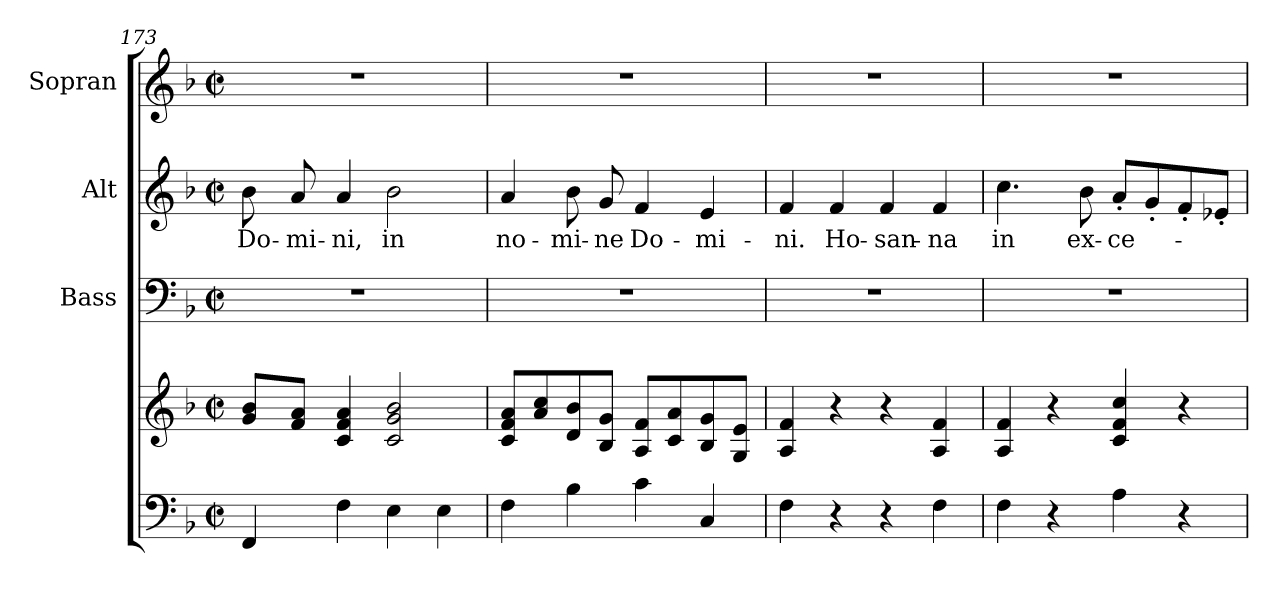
**kern	**kern	**kern	**kern	**text	**kern
*part4	*part4	*part3	*part2	*part2	*part1
*staff5	*staff4	*staff3	*staff2	*staff2	*staff1
*	*	*I"Bass	*I"Alt	*	*I"Sopran
*	*	*I'B.	*I'A.	*	*I'S.
*clefF4	*clefG2	*clefF4	*clefG2	*	*clefG2
*k[b-]	*k[b-]	*k[b-]	*k[b-]	*	*k[b-]
*F:	*F:	*F:	*F:	*	*F:
*M2/2	*M2/2	*M2/2	*M2/2	*	*M2/2
*met(c|)	*met(c|)	*met(c|)	*met(c|)	*	*met(c|)
=173	=173	=173	=173	=173	=173
!	!	!	!	!LO:LY:b	!
4FF/	8g/ 8b-/L	1r	8b-\	Do-	1r
!	!	!	!	!LO:LY:b	!
.	8f/ 8a/J	.	8a/	-mi-	.
!	!	!	!	!LO:LY:b	!
4F\	4c/ 4f/ 4a/	.	4a/	-ni,	.
!	!	!	!	!LO:LY:b	!
4E\	2c/ 2g/ 2b-/	.	2b-\	in	.
4E\	.	.	.	.	.
!!LO:LB:g=z
=174	=174	=174	=174	=174	=174
!	!	!	!	!LO:LY:b	!
4F\	8c/ 8f/ 8a/L	1r	4a/	no-	1r
.	8a/ 8cc/	.	.	.	.
!	!	!	!	!LO:LY:b	!
4B-\	8d/ 8b-/	.	8b-\	-mi-	.
!	!	!	!	!LO:LY:b	!
.	8B-/ 8g/J	.	8g/	-ne	.
!	!	!	!	!LO:LY:b	!
4c\	8A/ 8f/L	.	4f/	Do-	.
.	8c/ 8a/	.	.	.	.
!	!	!	!	!LO:LY:b	!
4C/	8B-/ 8g/	.	4e/	-mi-	.
.	8G/ 8e/J	.	.	.	.
=175	=175	=175	=175	=175	=175
!	!	!	!	!LO:LY:b	!
4F\	4A/ 4f/	1r	4f/	-ni.	1r
!	!	!	!	!LO:LY:b	!
4r	4r	.	4f/	Ho-	.
!	!	!	!	!LO:LY:b	!
4r	4r	.	4f/	-san-	.
!	!	!	!	!LO:LY:b	!
4F\	4A/ 4f/	.	4f/	-na	.
=176	=176	=176	=176	=176	=176
!	!	!	!	!LO:LY:b	!
4F\	4A/ 4f/	1r	4.cc\	in	1r
4r	4r	.	.	.	.
!	!	!	!	!LO:LY:b	!
.	.	.	8b-\	ex-	.
!	!	!	!	!LO:LY:b	!
4A\	4c/ 4f/ 4cc/	.	8a'</L	-ce-	.
.	.	.	8g'</	.	.
4r	4r	.	8f'</	.	.
.	.	.	8e-X'</J	.	.
=	=	=	=	=	=
*-	*-	*-	*-	*-	*-
